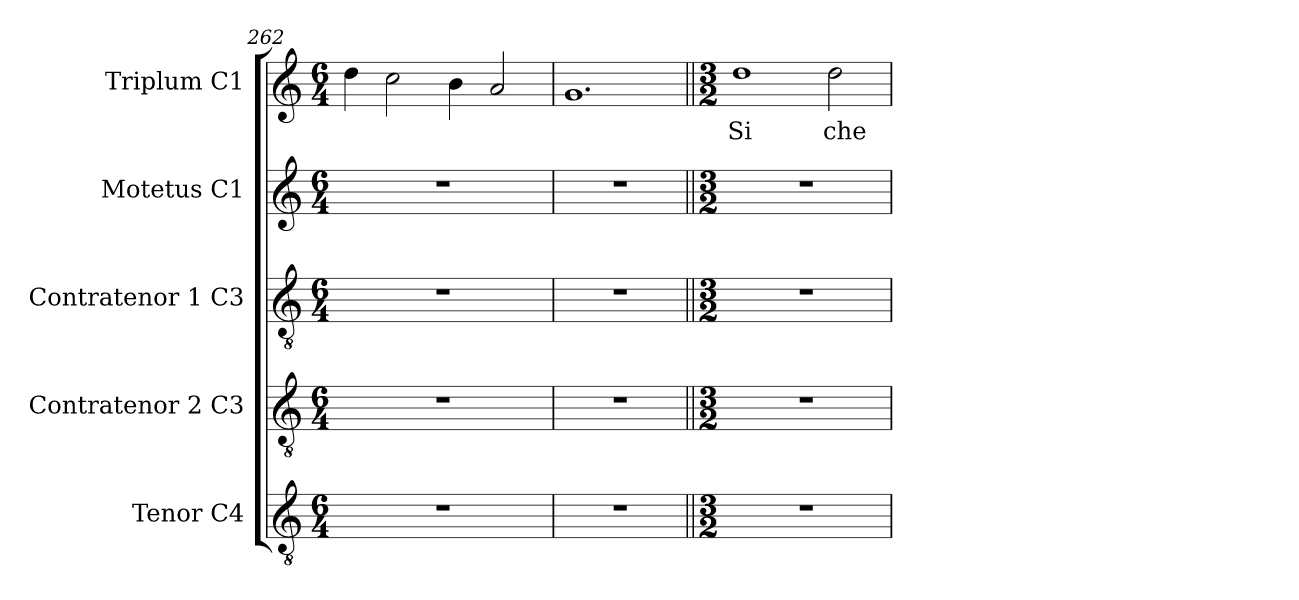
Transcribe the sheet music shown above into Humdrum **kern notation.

**kern	**kern	**kern	**kern	**kern	**text
*part5	*part4	*part3	*part2	*part1	*part1
*staff5	*staff4	*staff3	*staff2	*staff1	*staff1
*I"Tenor  C4	*I"Contratenor 2  C3	*I"Contratenor 1  C3	*I"Motetus  C1	*I"Triplum  C1	*
*I'T	*I'Ct2	*I'Ct1	*I'Mot	*I'Tr	*
*clefGv2	*clefGv2	*clefGv2	*clefG2	*clefG2	*
*k[]	*k[]	*k[]	*k[]	*k[]	*
*C:	*C:	*C:	*C:	*C:	*
*M6/4	*M6/4	*M6/4	*M6/4	*M6/4	*
=262	=262	=262	=262	=262	=262
!	!	!	!	!	!LO:LY:b:cj
1.r	1.r	1.r	1.r	4dd\	--
!	!	!	!	!	!LO:LY:b:cj
.	.	.	.	2cc\	--
!	!	!	!	!	!LO:LY:b:cj
.	.	.	.	4b\	--
!	!	!	!	!	!LO:LY:b:cj
.	.	.	.	2a/	--
=263	=263	=263	=263	=263	=263
!	!	!	!	!	!LO:LY:b:cj
1.r	1.r	1.r	1.r	1.g	--
=264||	=264||	=264||	=264||	=264||	=264||
*M3/2	*M3/2	*M3/2	*M3/2	*M3/2	*
!	!	!	!	!	!LO:LY:b:cj
1.r	1.r	1.r	1.r	1dd	-Si
!	!	!	!	!	!LO:LY:b:cj
.	.	.	.	2dd\	che
=	=	=	=	=	=
*-	*-	*-	*-	*-	*-
